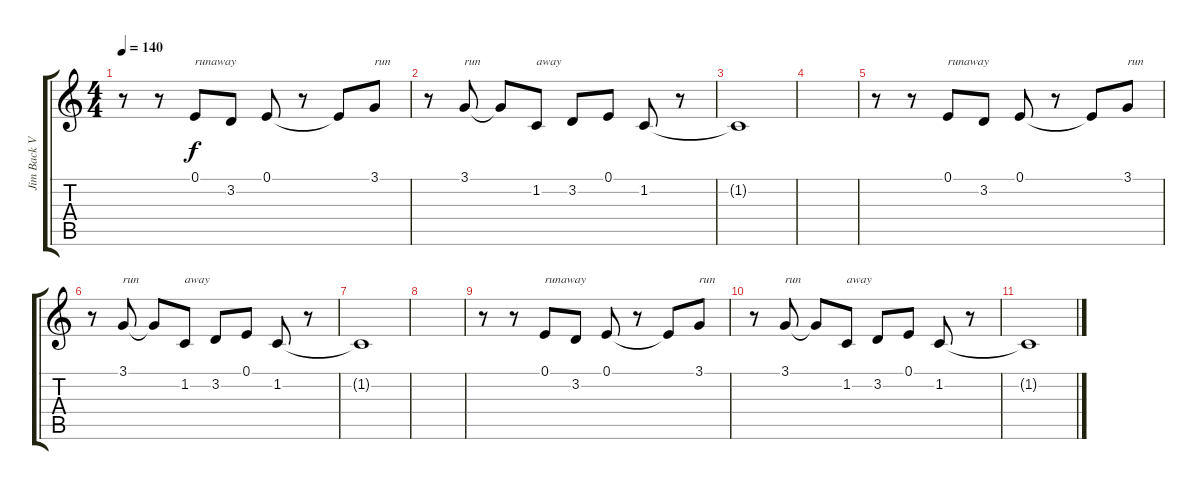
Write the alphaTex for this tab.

\track ("Jim Back Vocals" "Jim Back V") {instrument altosax}
\staff {score tabs}
\tuning (E4 B3 G3 D3 A2 E2) {hide}
\ts (4 4)
\tempo 140
\clef g2
\ks c
r.8{dy f} r.8 0.1.8{txt "runaway"} 3.2.8 0.1.8 r.8 0.1{t}.8 3.1.8{txt "run"} |
r.8 3.1.8{txt "run"} 3.1{t}.8 1.2.8{txt "away"} 3.2.8 0.1.8 1.2.8 r.8 |
1.2{t}.1 |
|
r.8 r.8 0.1.8{txt "runaway"} 3.2.8 0.1.8 r.8 0.1{t}.8 3.1.8{txt "run"} |
r.8 3.1.8{txt "run"} 3.1{t}.8 1.2.8{txt "away"} 3.2.8 0.1.8 1.2.8 r.8 |
1.2{t}.1 |
|
r.8 r.8 0.1.8{txt "runaway"} 3.2.8 0.1.8 r.8 0.1{t}.8 3.1.8{txt "run"} |
r.8 3.1.8{txt "run"} 3.1{t}.8 1.2.8{txt "away"} 3.2.8 0.1.8 1.2.8 r.8 |
1.2{t}.1
